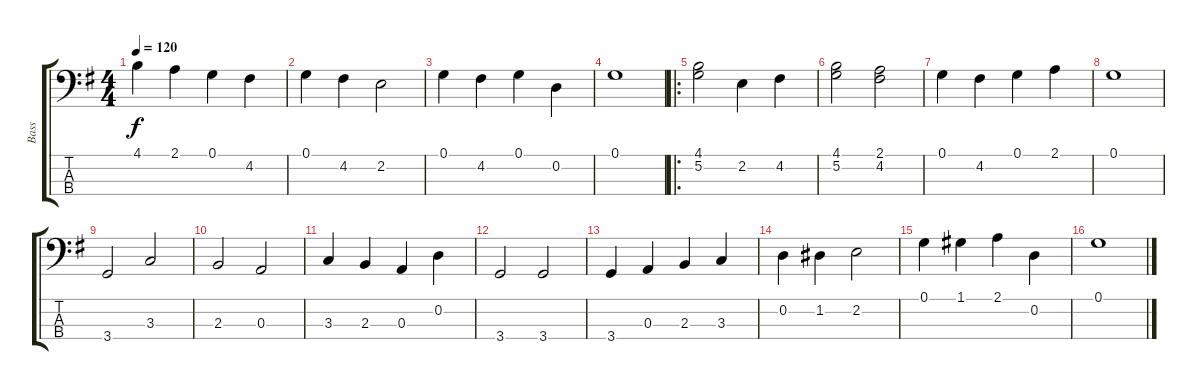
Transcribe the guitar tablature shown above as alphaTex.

\track ("Bass" "Bass") {instrument acousticbass}
\staff {score tabs}
\tuning (G2 D2 A1 E1) {hide}
\ts (4 4)
\tempo 120
\clef f4
\ks g
4.1.4{dy f instrument acousticbass} 2.1.4 0.1.4 4.2.4 |
0.1.4 4.2.4 2.2.2 |
0.1.4 4.2.4 0.1.4 0.2.4 |
0.1.1 |
\ro
(4.1 5.2).2 2.2.4 4.2.4 |
(4.1 5.2).2 (2.1 4.2).2 |
0.1.4 4.2.4 0.1.4 2.1.4 |
0.1.1 |
3.4.2 3.3.2 |
2.3.2 0.3.2 |
3.3.4 2.3.4 0.3.4 0.2.4 |
3.4.2 3.4.2 |
3.4.4 0.3.4 2.3.4 3.3.4 |
0.2.4 1.2.4 2.2.2 |
0.1.4 1.1.4 2.1.4 0.2.4 |
0.1.1
